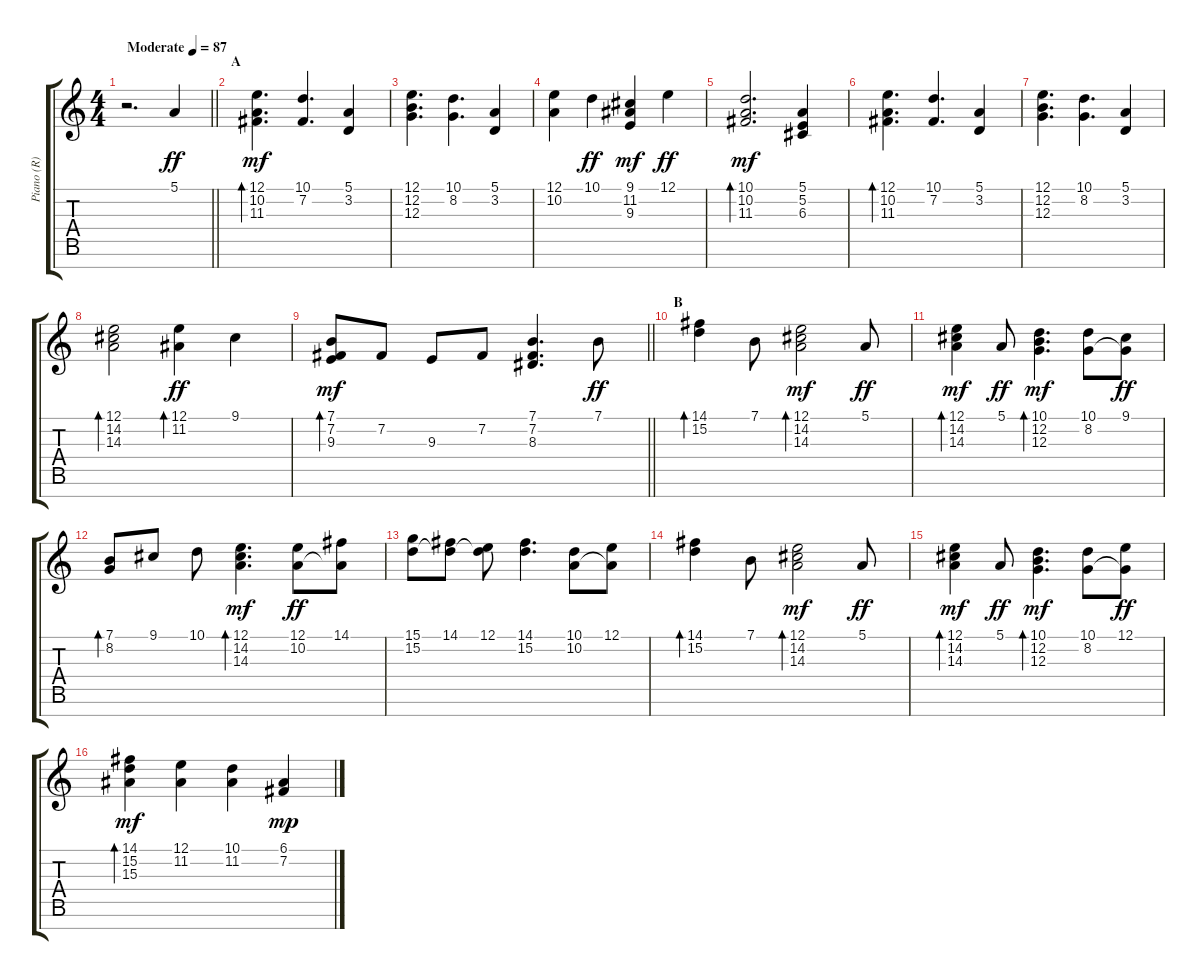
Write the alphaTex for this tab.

\track ("Piano (R)" "Piano (R)") {instrument acousticgrandpiano}
\staff {score tabs}
\tuning (E4 B3 G3 D3 A2 E2 B1) {hide}
\ts (4 4)
\tempo (87 "Moderate")
\clef g2
\barLineRight lightlight
\ks c
r.2{d dy ff instrument acousticgrandpiano} 5.1.4 |
\section ("" "A")
(12.1 10.2 11.3).4{d bd 240 dy mf} (10.1 7.2).4{d} (5.1 3.2).4 |
(12.1 12.2 12.3).4{d} (10.1 8.2).4{d} (5.1 3.2).4 |
(12.1 10.2).4 10.1.4{dy ff} (9.1 11.2 9.3).4{dy mf} 12.1.4{dy ff} |
(10.1 10.2 11.3).2{d bd 120 dy mf} (5.1 5.2 6.3).4 |
(12.1 10.2 11.3).4{d bd 120} (10.1 7.2).4{d} (5.1 3.2).4 |
(12.1 12.2 12.3).4{d} (10.1 8.2).4{d} (5.1 3.2).4 |
(12.1 14.2 14.3).2{bd 60} (12.1 11.2).4{bd 60 dy ff} 9.1.4 |
\barLineRight lightlight
(7.1 7.2 9.3).8{bd 120 dy mf} 7.2.8 9.3.8 7.2.8 (7.1 7.2 8.3).4{d} 7.1.8{dy ff} |
\section ("" "B")
(14.1 15.2).4{bd 120} 7.1.8 (12.1 14.2 14.3).2{bd 120 dy mf} 5.1.8{dy ff} |
(12.1 14.2 14.3).4{bd 120 dy mf} 5.1.8{dy ff} (10.1 12.2 12.3).4{d bd 120 dy mf} (10.1 8.2).8 (9.1 8.2{t}).8{dy ff} |
(7.1 8.2).8{bd 120} 9.1.8 10.1.8 (12.1 14.2 14.3).4{d bd 120 dy mf} (12.1 10.2).8{dy ff} (14.1 10.2{t}).8 |
(15.1 15.2).8 (14.1 15.2{t}).8 (12.1 15.2{t}).8 (14.1 15.2).4{d} (10.1 10.2).8 (12.1 10.2{t}).8 |
(14.1 15.2).4{bd 120} 7.1.8 (12.1 14.2 14.3).2{bd 120 dy mf} 5.1.8{dy ff} |
(12.1 14.2 14.3).4{bd 120 dy mf} 5.1.8{dy ff} (10.1 12.2 12.3).4{d bd 120 dy mf} (10.1 8.2).8 (12.1 8.2{t}).8{dy ff} |
(14.1 15.2 15.3).4{bd 120 dy mf} (12.1 11.2).4 (10.1 11.2).4 (6.1 7.2).4{dy mp}
